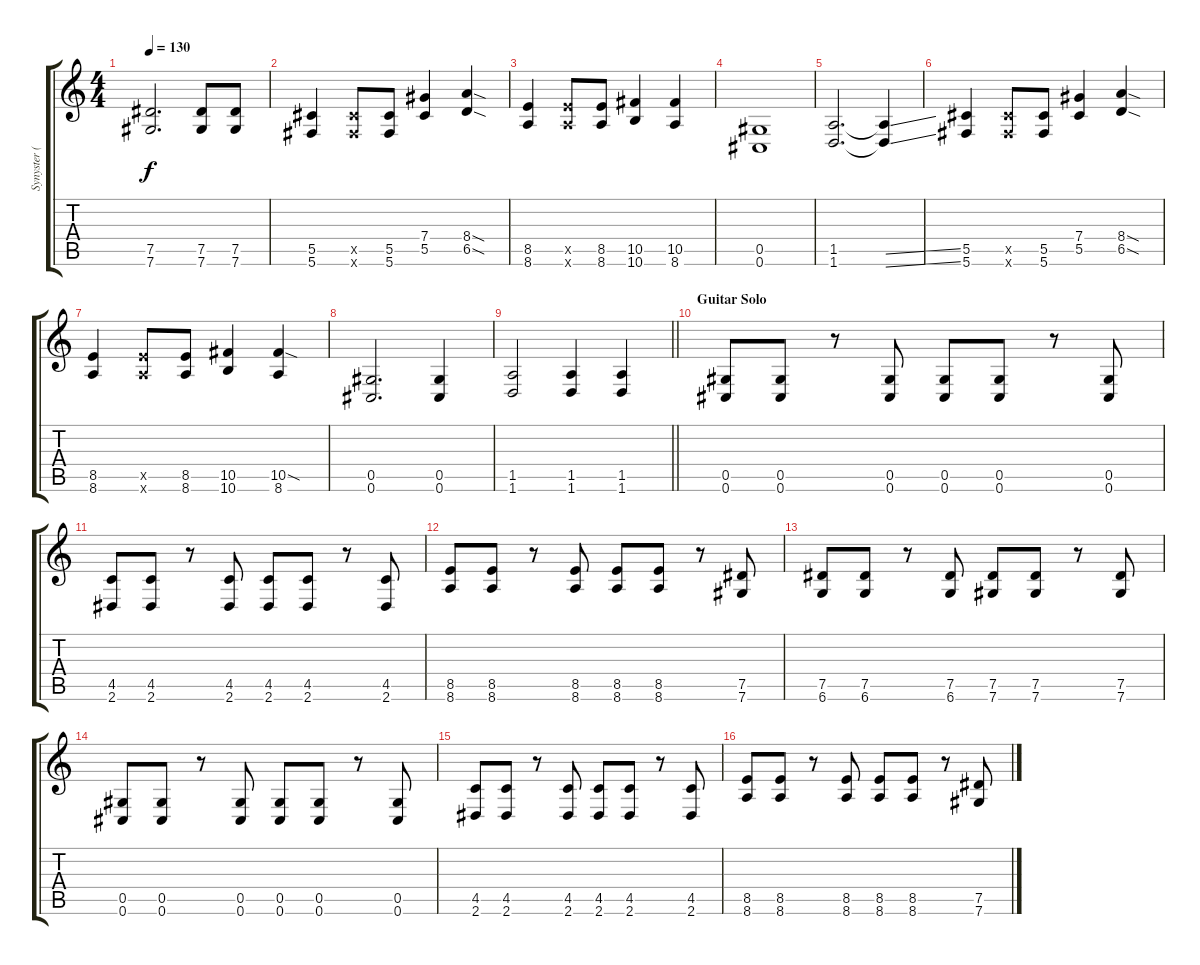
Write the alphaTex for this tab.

\track ("Synyster ( Rhy Gtr )" "Synyster (") {instrument distortionguitar}
\staff {score tabs}
\tuning (Eb4 Bb3 Gb3 Db3 Ab2 Db2) {hide}
\ts (4 4)
\tempo 130
\clef g2
\ks c
(7.5 7.6).2{d dy f} (7.5 7.6).8 (7.5 7.6).8 |
(5.5 5.6).4 (5.5{x} 5.6{x}).8 (5.5 5.6).8 (7.4 5.5).4 (8.4{sod} 6.5{sod}).4 |
(8.5 8.6).4 (8.5{x} 8.6{x}).8 (8.5 8.6).8 (10.5 10.6).4 (10.5 8.6).4 |
(0.5 0.6).1 |
(1.5 1.6).2{d} (1.5{ss t} 1.6{ss t}).4 |
(5.5 5.6).4 (5.5{x} 5.6{x}).8 (5.5 5.6).8 (7.4 5.5).4 (8.4{sod} 6.5{sod}).4 |
(8.5 8.6).4 (8.5{x} 8.6{x}).8 (8.5 8.6).8 (10.5 10.6).4 (10.5{sod} 8.6).4 |
(0.5 0.6).2{d} (0.5 0.6).4 |
\barLineRight lightlight
(1.5 1.6).2 (1.5 1.6).4 (1.5 1.6).4 |
\section ("" "Guitar Solo")
(0.5 0.6).8 (0.5 0.6).8 r.8 (0.5 0.6).8 (0.5 0.6).8 (0.5 0.6).8 r.8 (0.5 0.6).8 |
(4.5 2.6).8 (4.5 2.6).8 r.8 (4.5 2.6).8 (4.5 2.6).8 (4.5 2.6).8 r.8 (4.5 2.6).8 |
(8.5 8.6).8 (8.5 8.6).8 r.8 (8.5 8.6).8 (8.5 8.6).8 (8.5 8.6).8 r.8 (7.5 7.6).8 |
(7.5 6.6).8 (7.5 6.6).8 r.8 (7.5 6.6).8 (7.5 7.6).8 (7.5 7.6).8 r.8 (7.5 7.6).8 |
(0.5 0.6).8 (0.5 0.6).8 r.8 (0.5 0.6).8 (0.5 0.6).8 (0.5 0.6).8 r.8 (0.5 0.6).8 |
(4.5 2.6).8 (4.5 2.6).8 r.8 (4.5 2.6).8 (4.5 2.6).8 (4.5 2.6).8 r.8 (4.5 2.6).8 |
(8.5 8.6).8 (8.5 8.6).8 r.8 (8.5 8.6).8 (8.5 8.6).8 (8.5 8.6).8 r.8 (7.5 7.6).8
